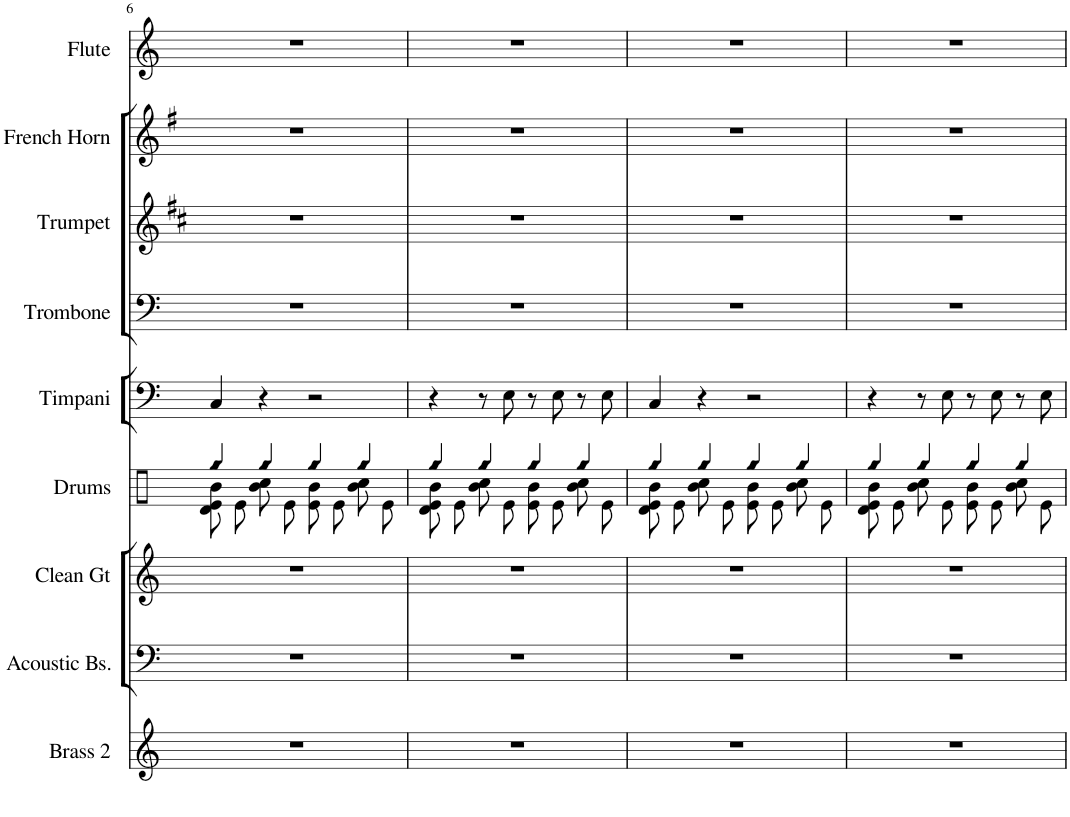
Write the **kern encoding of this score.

**kern	**kern	**kern	**kern	**kern	**kern	**kern	**kern	**kern
*part9	*part8	*part7	*part6	*part5	*part4	*part3	*part2	*part1
*staff9	*staff8	*staff7	*staff6	*staff5	*staff4	*staff3	*staff2	*staff1
*I"Brass 2	*I"Acoustic Bs.	*I"Clean Gt	*I"Drums	*I"Timpani	*I"Trombone	*I"Trumpet	*I"French Horn	*I"Flute
*I'Brass 2	*I'Acoustic Bs.	*I'Clean Gt	*I'Drums	*I'Timpani	*I'Trombone	*I'Trumpet	*I'French Horn	*I'Flute
!!LO:PB:g=z
*clefG2	*clefF4	*clefG2	*clefX	*clefF4	*clefF4	*clefG2	*clefG2	*clefG2
*	*	*	*	*	*	*Trd1c2	*Trd4c7	*
*k[]	*k[]	*k[]	*k[]	*k[]	*k[]	*k[f#c#]	*k[f#]	*k[]
*M4/4	*M4/4	*M4/4	*M4/4	*M4/4	*M4/4	*M4/4	*M4/4	*M4/4
=6	=6	=6	=6	=6	=6	=6	=6	=6
!	!	!	!LO:N:head=diamond	!	!	!	!	!
*	*	*	*^	*	*	*	*	*
1r	1r	1r	4gg/	8d/ 8e/ 8b/L	4C/	1r	1r	1r	1r
.	.	.	.	8e/J	.	.	.	.	.
!	!	!	!LO:N:head=diamond	!	!	!	!	!	!
.	.	.	4gg/	8b/ 8cc/L	4r	.	.	.	.
.	.	.	.	8e/J	.	.	.	.	.
!	!	!	!LO:N:head=diamond	!	!	!	!	!	!
.	.	.	4gg/	8e/ 8b/L	2r	.	.	.	.
.	.	.	.	8e/J	.	.	.	.	.
!	!	!	!LO:N:head=diamond	!	!	!	!	!	!
.	.	.	4gg/	8b/ 8cc/L	.	.	.	.	.
.	.	.	.	8e/J	.	.	.	.	.
=7	=7	=7	=7	=7	=7	=7	=7	=7	=7
!	!	!	!LO:N:head=diamond	!	!	!	!	!	!
1r	1r	1r	4gg/	8d/ 8e/ 8b/L	4r	1r	1r	1r	1r
.	.	.	.	8e/J	.	.	.	.	.
!	!	!	!LO:N:head=diamond	!	!	!	!	!	!
.	.	.	4gg/	8b/ 8cc/L	8r	.	.	.	.
.	.	.	.	8e/J	8E\	.	.	.	.
!	!	!	!LO:N:head=diamond	!	!	!	!	!	!
.	.	.	4gg/	8e/ 8b/L	8r	.	.	.	.
.	.	.	.	8e/J	8E\	.	.	.	.
!	!	!	!LO:N:head=diamond	!	!	!	!	!	!
.	.	.	4gg/	8b/ 8cc/L	8r	.	.	.	.
.	.	.	.	8e/J	8E\	.	.	.	.
=8	=8	=8	=8	=8	=8	=8	=8	=8	=8
!	!	!	!LO:N:head=diamond	!	!	!	!	!	!
1r	1r	1r	4gg/	8d/ 8e/ 8b/L	4C/	1r	1r	1r	1r
.	.	.	.	8e/J	.	.	.	.	.
!	!	!	!LO:N:head=diamond	!	!	!	!	!	!
.	.	.	4gg/	8b/ 8cc/L	4r	.	.	.	.
.	.	.	.	8e/J	.	.	.	.	.
!	!	!	!LO:N:head=diamond	!	!	!	!	!	!
.	.	.	4gg/	8e/ 8b/L	2r	.	.	.	.
.	.	.	.	8e/J	.	.	.	.	.
!	!	!	!LO:N:head=diamond	!	!	!	!	!	!
.	.	.	4gg/	8b/ 8cc/L	.	.	.	.	.
.	.	.	.	8e/J	.	.	.	.	.
=9	=9	=9	=9	=9	=9	=9	=9	=9	=9
!	!	!	!LO:N:head=diamond	!	!	!	!	!	!
1r	1r	1r	4gg/	8d/ 8e/ 8b/L	4r	1r	1r	1r	1r
.	.	.	.	8e/J	.	.	.	.	.
!	!	!	!LO:N:head=diamond	!	!	!	!	!	!
.	.	.	4gg/	8b/ 8cc/L	8r	.	.	.	.
.	.	.	.	8e/J	8E\	.	.	.	.
!	!	!	!LO:N:head=diamond	!	!	!	!	!	!
.	.	.	4gg/	8e/ 8b/L	8r	.	.	.	.
.	.	.	.	8e/J	8E\	.	.	.	.
!	!	!	!LO:N:head=diamond	!	!	!	!	!	!
.	.	.	4gg/	8b/ 8cc/L	8r	.	.	.	.
.	.	.	.	8e/J	8E\	.	.	.	.
*	*	*	*v	*v	*	*	*	*	*
=	=	=	=	=	=	=	=	=
*-	*-	*-	*-	*-	*-	*-	*-	*-
